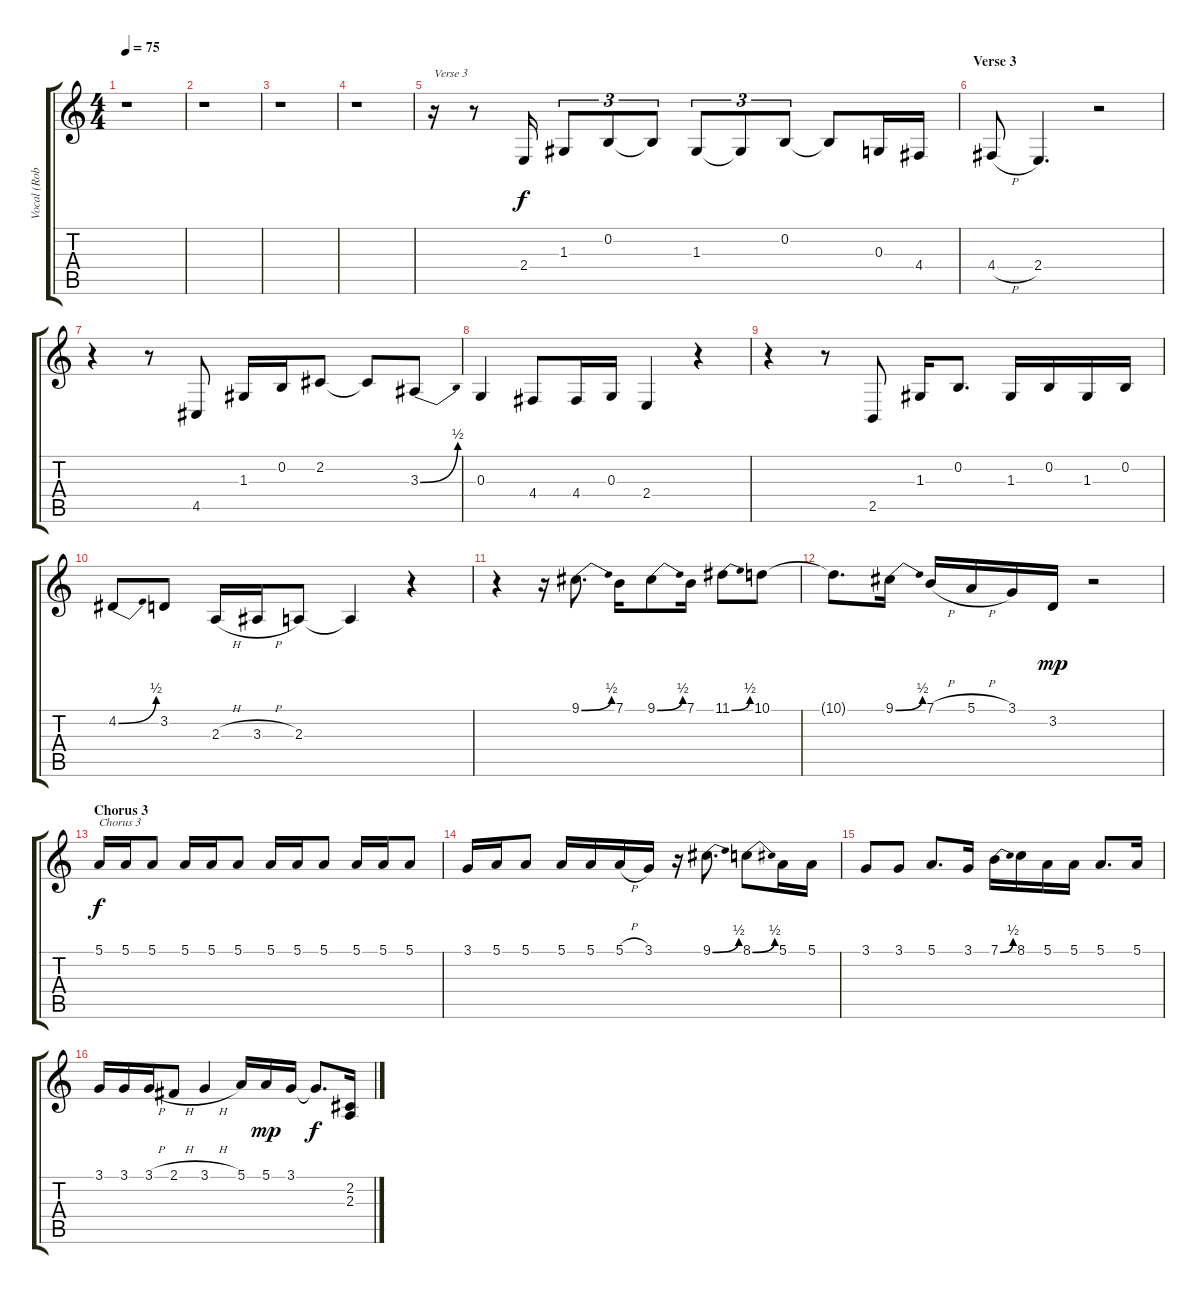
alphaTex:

\track ("Vocal (Robert P.)" "Vocal (Rob") {instrument lead2sawtooth}
\staff {score tabs}
\tuning (E4 B3 G3 D3 A2 E2) {hide}
\ts (4 4)
\tempo 75
\clef g2
\ks c
r.1{dy f} |
r.1 |
r.1 |
r.1 |
r.16{txt "Verse 3"} r.8 2.4.16{volume 16 instrument sopranosax} 1.3.8{tu (3 2)} 0.2.8{tu (3 2)} 0.2{t}.8{tu (3 2)} 1.3.8{tu (3 2)} 1.3{t}.8{tu (3 2)} 0.2.8{tu (3 2)} 0.2{t}.8 0.3.16 4.4.16 |
\section ("" "Verse 3")
4.4{h}.8 2.4.4{d} r.2 |
r.4 r.8 4.5.8 1.3.16 0.2.16 2.2.8 2.2{t}.8 3.3{be (bend 0 0 60 2)}.8 |
0.3.4 4.4.8 4.4.16 0.3.16 2.4.4 r.4 |
r.4 r.8 2.5.8 1.3.16 0.2.8{d} 1.3.16 0.2.16 1.3.16 0.2.16 |
4.2{be (bend 0 0 60 2)}.8 3.2.8 2.3{h}.16 3.3{h}.16 2.3.8 2.3{t}.4 r.4 |
r.4 r.16 9.1{be (bend 0 0 60 2)}.8{d} 7.1.16 9.1{be (bend 0 0 60 2)}.8 7.1.16 11.1{be (bend 0 0 60 2)}.8 10.1.8 |
10.1{t}.8{d} 9.1{be (bend 0 0 60 2)}.16 7.1{h}.16 5.1{h}.16 3.1.16 3.2.16{dy mp} r.2 |
\section ("" "Chorus 3")
5.1.16{txt "Chorus 3" dy f} 5.1.16 5.1.8 5.1.16 5.1.16 5.1.8 5.1.16 5.1.16 5.1.8 5.1.16 5.1.16 5.1.8 |
3.1.16 5.1.16 5.1.8 5.1.16 5.1.16 5.1{h}.16 3.1.16 r.16 9.1{be (bend 0 0 60 2)}.8{d} 8.1{be (bend 0 0 60 2)}.8 5.1.16 5.1.16 |
3.1.8 3.1.8 5.1.8{d} 3.1.16 7.1{be (bend 0 0 60 2)}.16 8.1.16 5.1.16 5.1.16 5.1.8{d} 5.1.16 |
3.1.16 3.1.16 3.1{h}.16 2.1{h}.8 3.1{h}.4 5.1.16 5.1.16{dy mp} 3.1.16 3.1{t}.8{d dy f} (2.2 2.3).16{volume 14 instrument sopranosax}
